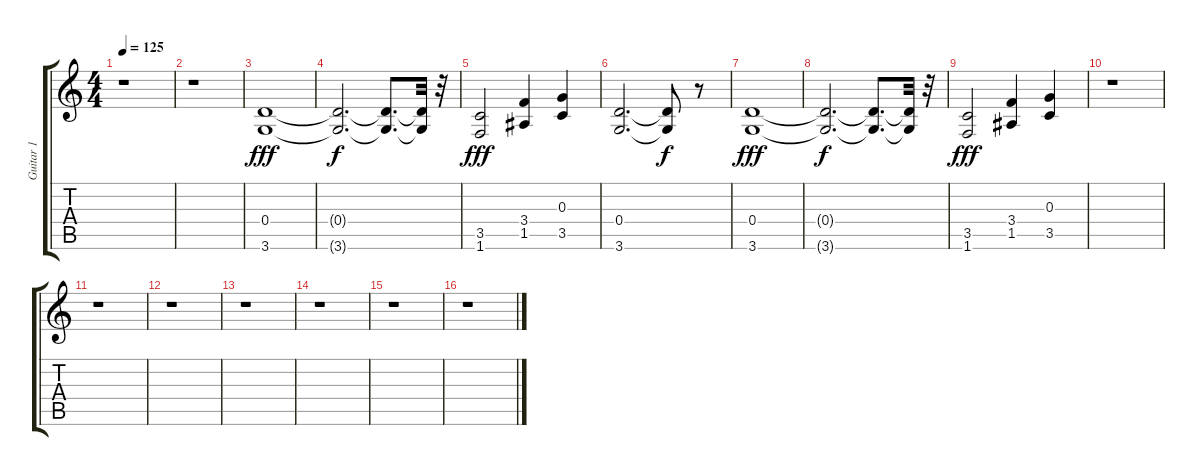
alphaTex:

\track ("Guitar 1" "Guitar 1") {instrument distortionguitar}
\staff {score tabs}
\tuning (E4 B3 G3 D3 A2 E2) {hide}
\ts (4 4)
\tempo 125
\clef g2
\ks c
r.1{dy f} |
r.1 |
(0.4 3.6).1{dy fff} |
(0.4{t} 3.6{t}).2{d dy f} (0.4{t} 3.6{t}).8{d} (0.4{t} 3.6{t}).32 r.32 |
(3.5 1.6).2{dy fff} (3.4 1.5).4 (0.3 3.5).4 |
(0.4 3.6).2{d} (0.4{t} 3.6{t}).8{dy f} r.8 |
(0.4 3.6).1{dy fff} |
(0.4{t} 3.6{t}).2{d dy f} (0.4{t} 3.6{t}).8{d} (0.4{t} 3.6{t}).32 r.32 |
(3.5 1.6).2{dy fff} (3.4 1.5).4 (0.3 3.5).4 |
r.1 |
r.1 |
r.1 |
r.1 |
r.1 |
r.1 |
r.1
